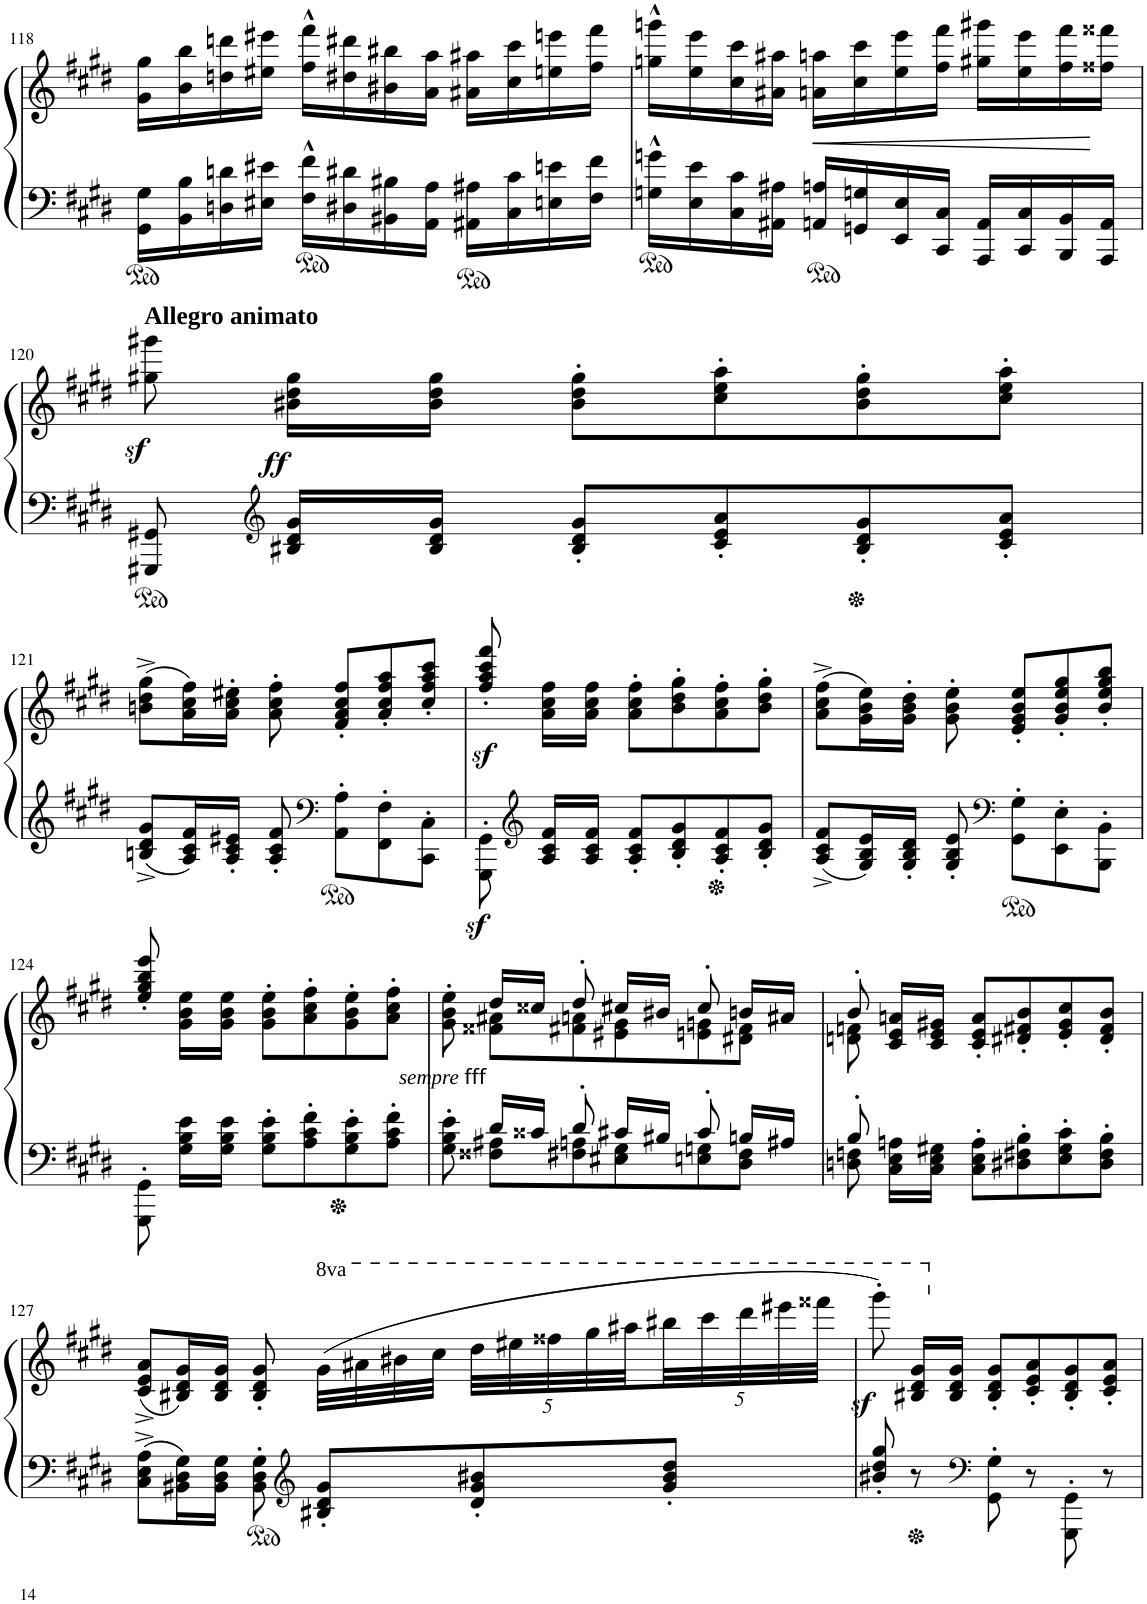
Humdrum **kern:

**kern	**kern	**dynam
*part1	*part1	*part1
*staff2	*staff1	*staff1/2
*I"Piano	*	*
*I'Pno	*	*
!!LO:PB:g=z
*clefF4	*clefG2	*
*k[f#c#g#d#]	*k[f#c#g#d#]	*
*M3/4	*M3/4	*
=118	=118	=118
16GG#\ 16G#\LL	16g#\ 16gg#\LL	.
16BB\ 16B\	16b\ 16bb\	.
16Dn\ 16dn\	16ddn\ 16dddn\	.
16E#X\ 16e#X\JJ	16ee#X\ 16eee#X\JJ	.
16F#\^^ 16f#\^^LL	16ff#\^^ 16fff#\^^LL	.
16D#X\ 16d#X\	16dd#X\ 16ddd#X\	.
16BB#X\ 16B#X\	16b#X\ 16bb#X\	.
16AA\ 16A\JJ	16a\ 16aa\JJ	.
16AA#X\ 16A#X\LL	16a#X\ 16aa#X\LL	.
16C#\ 16c#\	16cc#\ 16ccc#\	.
16En\ 16en\	16een\ 16eeen\	.
16F#\ 16f#\JJ	16ff#\ 16fff#\JJ	.
=119	=119	=119
16Gn\^^ 16gn\^^LL	16ggn\^^ 16gggn\^^LL	.
16E\ 16e\	16ee\ 16eee\	.
16C#\ 16c#\	16cc#\ 16ccc#\	.
16AA#X\ 16A#X\JJ	16a#X\ 16aa#X\JJ	.
!	!	!LO:HP:b
16AAn/ 16An/LL	16an\ 16aan\LL	<
16GGn/ 16Gn/	16cc#\ 16ccc#\	.
16EE/ 16E/	16ee\ 16eee\	.
16CC#/ 16C#/JJ	16ff#\ 16fff#\JJ	.
16AAA/ 16AA/LL	16gg#X\ 16ggg#X\LL	.
16CC#/ 16C#/	16ee\ 16eee\	.
16BBB/ 16BB/	16ff#\ 16fff#\	.
16AAA/ 16AA/JJ	16ff##X\ 16fff##X\JJ	[
!!LO:LB:g=z
=120	=120	=120
!	!LO:TX:a:B:t=Allegro animato	!
8GGG#X/ 8GG#X/	8gg#X\z< 8ggg#X\z<	.
*clefG2	*	*
!	!	!LO:DY:b
16B#X/ 16d#/ 16g#/LL	16b#X\ 16dd#\ 16gg#\LL	ff
16B#/ 16d#/ 16g#/JJ	16b#\ 16dd#\ 16gg#\JJ	.
8B#/' 8d#/' 8g#/'L	8b#\' 8dd#\' 8gg#\'L	.
8c#/' 8e/' 8a/'	8cc#\' 8ee\' 8aa\'	.
8B#/' 8d#/' 8g#/'	8b#\' 8dd#\' 8gg#\'	.
8c#/' 8e/' 8a/'J	8cc#\' 8ee\' 8aa\'J	.
!!LO:LB:g=z
=121	=121	=121
8Bn/^ 8d#/^ 8g#/^L	(8bn\^ 8dd#\^ 8gg#\^L	.
16A/ 16c#/ 16f#/L	16a\ 16cc#\ 16ff#\L)	.
16A/' 16c#/' 16e#X/'JJ	16a\' 16cc#\' 16ee#X\'JJ	.
8A/' 8c#/' 8f#/'	8a\' 8cc#\' 8ff#\'	.
*clefF4	*	*
8AA\' 8A\'L	8f#/' 8a/' 8cc#/' 8ff#/'L	.
8FF#\' 8F#\'	8a/' 8cc#/' 8ff#/' 8aa/'	.
8CC#\' 8C#\'J	8cc#/' 8ff#/' 8aa/' 8ccc#/'J	.
=122	=122	=122
8GGG#\z<' 8GG#\z<'	8ff#/z<' 8aa/z<' 8ccc#/z<' 8fff#/z<'	.
*clefG2	*	*
16A/ 16c#/ 16f#/LL	16a\ 16cc#\ 16ff#\LL	.
16A/ 16c#/ 16f#/JJ	16a\ 16cc#\ 16ff#\JJ	.
8A/' 8c#/' 8f#/'L	8a\' 8cc#\' 8ff#\'L	.
8B/' 8d#/' 8g#/'	8b\' 8dd#\' 8gg#\'	.
8A/' 8c#/' 8f#/'	8a\' 8cc#\' 8ff#\'	.
8B/' 8d#/' 8g#/'J	8b\' 8dd#\' 8gg#\'J	.
=123	=123	=123
8A/^ 8c#/^ 8f#/^L	(8a\^ 8cc#\^ 8ff#\^L	.
16G#/ 16B/ 16e/L	16g#\ 16b\ 16ee\L)	.
16G#/' 16B/' 16d#/'JJ	16g#\' 16b\' 16dd#\'JJ	.
8G#/' 8B/' 8e/'	8g#\' 8b\' 8ee\'	.
*clefF4	*	*
8GG#\' 8G#\'L	8e/' 8g#/' 8b/' 8ee/'L	.
8EE\' 8E\'	8g#/' 8b/' 8ee/' 8gg#/'	.
8BBB\' 8BB\'J	8b/' 8ee/' 8gg#/' 8bb/'J	.
!!LO:LB:g=z
=124	=124	=124
8GGG#\' 8GG#\'	8ee/' 8gg#/' 8bb/' 8eee/'	.
16G#\ 16B\ 16e\LL	16g#\ 16b\ 16ee\LL	.
16G#\ 16B\ 16e\JJ	16g#\ 16b\ 16ee\JJ	.
8G#\' 8B\' 8e\'L	8g#\' 8b\' 8ee\'L	.
8A\' 8c#\' 8f#\'	8a\' 8cc#\' 8ff#\'	.
8G#\' 8B\' 8e\'	8g#\' 8b\' 8ee\'	.
8A\' 8c#\' 8f#\'J	8a\' 8cc#\' 8ff#\'J	.
=125	=125	=125
*^	*^	*
!	!	!	!	!LO:DY:b
8G#\' 8B\' 8e\'	8ryy	8g#\' 8b\' 8ee\'	8ryy	other-dynamics
16d#/LL	8F##X\ 8A#X\L	16dd#/LL	8f##X\ 8a#X\L	.
16c##X/JJ	.	16cc##X/JJ	.	.
8d#'/	8F#X\ 8An\	8dd#'/	8f#X\ 8an\	.
16c#X/LL	8E#X\ 8G#\	16cc#X/LL	8e#X\ 8g#\	.
16B#X/JJ	.	16b#X/JJ	.	.
8c#'/	8En\ 8Gn\	8cc#'/	8en\ 8gn\	.
16Bn/LL	8D#\ 8F#\J	16bn/LL	8d#X\ 8f#\J	.
16A#X/JJ	.	16a#X/JJ	.	.
=126	=126	=126	=126	=126
8B'/	8Dn\' 8Fn\'	8b'/	8dn\' 8fn\'	.
16C#\ 16E\ 16An\LL	2ryy	16c#/ 16e/ 16an/LL	2ryy	.
16C#\ 16E\ 16G#X\JJ	.	16c#/ 16e/ 16g#X/JJ	.	.
8C#\' 8E\' 8A\'L	.	8c#/' 8e/' 8a/'L	.	.
8D#X\' 8F#X\' 8B\'	.	8d#X/' 8f#X/' 8b/'	.	.
8E\' 8G#\' 8c#\'	.	8e/' 8g#/' 8cc#/'	.	.
8D#\' 8F#\' 8B\'J	8ryy	8d#/' 8f#/' 8b/'J	8ryy	.
*v	*v	*	*	*
*	*v	*v	*
!!LO:LB:g=z
=127	=127	=127
8C#\^ 8E\^ 8A\^L	(8c#/^ 8e/^ 8a/^L	.
16BB#X\ 16D#\ 16G#\L	16B#X/ 16d#/ 16g#/L)	.
16BB#\ 16D#\ 16G#\JJ	16B#/ 16d#/ 16g#/JJ	.
8BB#\' 8D#\' 8G#\'	8B#/' 8d#/' 8g#/'	.
*clefG2	*	*
*	*8va	*
8B#X/' 8d#/' 8g#/'L	(32gg#\LLL	.
.	32aa#X\	.
.	32bb#X\	.
.	32ccc#\JJJ	.
*	*Xbrackettup	*
8d#/' 8g#/' 8b#X/'	40ddd#\LLL	.
.	40eee#X\	.
.	40fff##X\	.
.	40ggg#\	.
.	40aaa#X\	.
8g#/' 8b#/' 8dd#/'J	40bbb#X\	.
.	40cccc#\	.
.	40dddd#\	.
.	40eeee#X\	.
.	40ffff##X\JJJ	.
=128	=128	=128
8b#X/' 8dd#/' 8gg#/'	8gggg#z<'\)	.
*	*X8va	*
8r	16B#X/ 16d#/ 16g#/LL	.
.	16B#/ 16d#/ 16g#/JJ	.
*clefF4	*	*
8GG#\' 8G#\'	8B#/' 8d#/' 8g#/'L	.
8r	8c#/' 8e/' 8a/'	.
8GGG#\' 8GG#\'	8B#/' 8d#/' 8g#/'	.
8r	8c#/' 8e/' 8a/'J	.
=	=	=
*-	*-	*-
